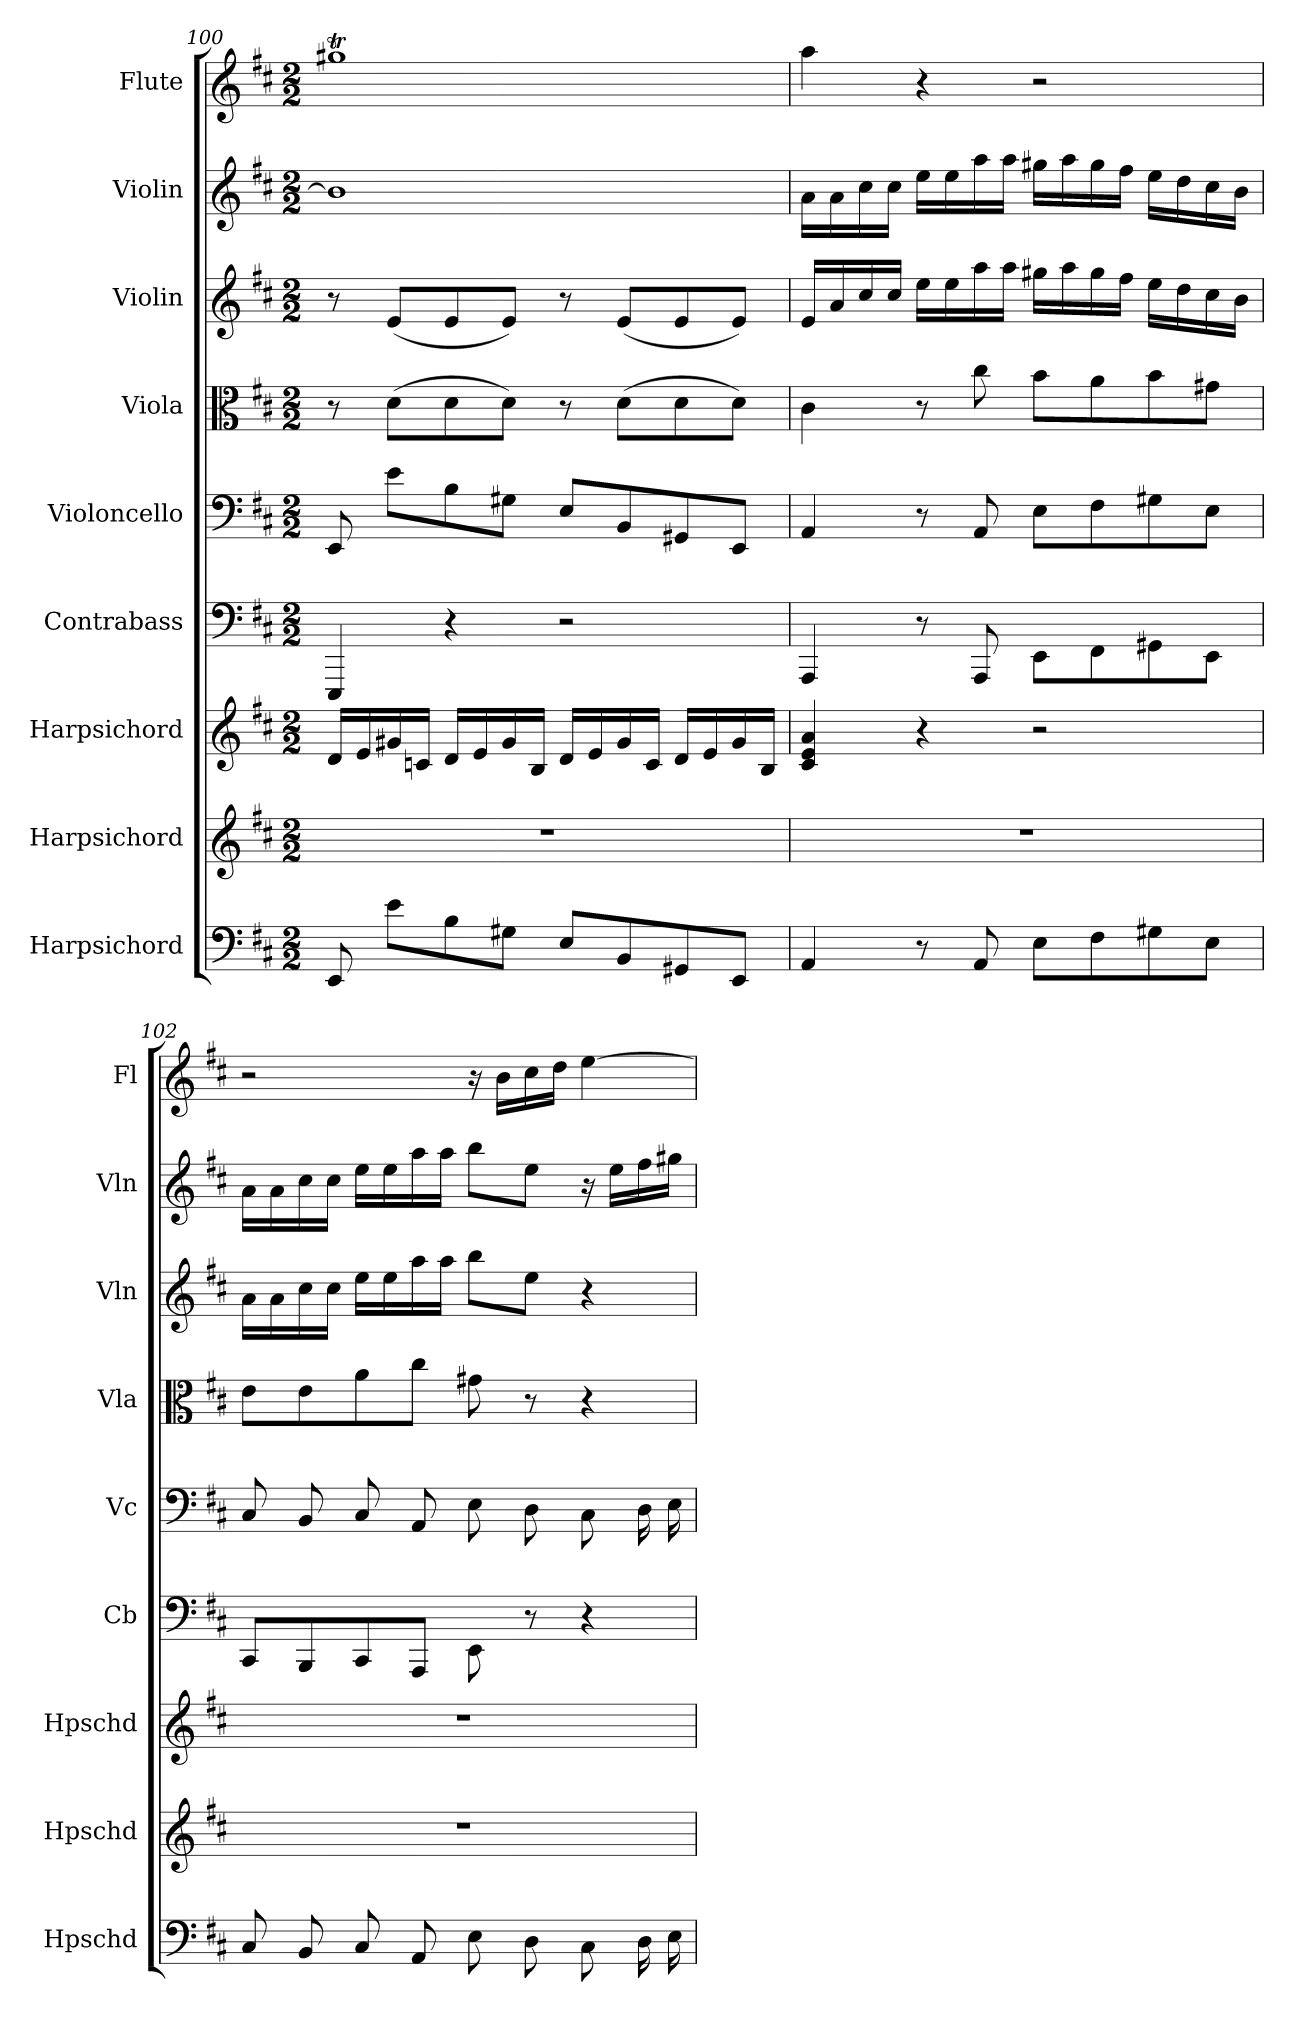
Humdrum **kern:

**kern	**kern	**kern	**kern	**kern	**kern	**kern	**kern	**kern
*part9	*part8	*part7	*part6	*part5	*part4	*part3	*part2	*part1
*staff9	*staff8	*staff7	*staff6	*staff5	*staff4	*staff3	*staff2	*staff1
*I"Harpsichord	*I"Harpsichord	*I"Harpsichord	*I"Contrabass	*I"Violoncello	*I"Viola	*I"Violin	*I"Violin	*I"Flute
*I'Hpschd	*I'Hpschd	*I'Hpschd	*I'Cb	*I'Vc	*I'Vla	*I'Vln	*I'Vln	*I'Fl
*clefF4	*clefG2	*clefG2	*clefF4	*clefF4	*clefC3	*clefG2	*clefG2	*clefG2
*k[f#c#]	*k[f#c#]	*k[f#c#]	*k[f#c#]	*k[f#c#]	*k[f#c#]	*k[f#c#]	*k[f#c#]	*k[f#c#]
*D:	*D:	*D:	*D:	*D:	*D:	*D:	*D:	*D:
*M2/2	*M2/2	*M2/2	*M2/2	*M2/2	*M2/2	*M2/2	*M2/2	*M2/2
=100	=100	=100	=100	=100	=100	=100	=100	=100
8EE/	1r	16d/LL	4EEE/	8EE/	8r	8r	1b\]	1gg#Xt\
.	.	16e/	.	.	.	.	.	.
8e\L	.	16g#X/	.	8e\L	(8d\L	(8e/L	.	.
.	.	16cn/JJ	.	.	.	.	.	.
8B\	.	16d/LL	4r	8B\	8d\	8e/	.	.
.	.	16e/	.	.	.	.	.	.
8G#X\J	.	16g#/	.	8G#X\J	8d\J)	8e/J)	.	.
.	.	16B/JJ	.	.	.	.	.	.
8E/L	.	16d/LL	2r	8E/L	8r	8r	.	.
.	.	16e/	.	.	.	.	.	.
8BB/	.	16g#/	.	8BB/	(8d\L	(8e/L	.	.
.	.	16c/JJ	.	.	.	.	.	.
8GG#X/	.	16d/LL	.	8GG#X/	8d\	8e/	.	.
.	.	16e/	.	.	.	.	.	.
8EE/J	.	16g#/	.	8EE/J	8d\J)	8e/J)	.	.
.	.	16B/JJ	.	.	.	.	.	.
=101	=101	=101	=101	=101	=101	=101	=101	=101
4AA/	1r	4c#/ 4e/ 4a/	4AAA/	4AA/	4c#\	16e/LL	16a\LL	4aa\
.	.	.	.	.	.	16a/	16a\	.
.	.	.	.	.	.	16cc#/	16cc#\	.
.	.	.	.	.	.	16cc#/JJ	16cc#\JJ	.
8r	.	4r	8r	8r	8r	16ee\LL	16ee\LL	4r
.	.	.	.	.	.	16ee\	16ee\	.
8AA/	.	.	8AAA/	8AA/	8cc#\	16aa\	16aa\	.
.	.	.	.	.	.	16aa\JJ	16aa\JJ	.
8E\L	.	2r	8EE\L	8E\L	8b\L	16gg#X\LL	16gg#X\LL	2r
.	.	.	.	.	.	16aa\	16aa\	.
8F#\	.	.	8FF#\	8F#\	8a\	16gg#\	16gg#\	.
.	.	.	.	.	.	16ff#\JJ	16ff#\JJ	.
8G#X\	.	.	8GG#X\	8G#X\	8b\	16ee\LL	16ee\LL	.
.	.	.	.	.	.	16dd\	16dd\	.
8E\J	.	.	8EE\J	8E\J	8g#X\J	16cc#\	16cc#\	.
.	.	.	.	.	.	16b\JJ	16b\JJ	.
=102	=102	=102	=102	=102	=102	=102	=102	=102
8C#/	1r	1r	8CC#/L	8C#/	8e\L	16a\LL	16a\LL	2r
.	.	.	.	.	.	16a\	16a\	.
8BB/	.	.	8BBB/	8BB/	8e\	16cc#\	16cc#\	.
.	.	.	.	.	.	16cc#\JJ	16cc#\JJ	.
8C#/	.	.	8CC#/	8C#/	8a\	16ee\LL	16ee\LL	.
.	.	.	.	.	.	16ee\	16ee\	.
8AA/	.	.	8AAA/J	8AA/	8cc#\J	16aa\	16aa\	.
.	.	.	.	.	.	16aa\JJ	16aa\JJ	.
8E\	.	.	8EE\	8E\	8g#X\	8bb\L	8bb\L	16r
.	.	.	.	.	.	.	.	16b\LL
8D\	.	.	8r	8D\	8r	8ee\J	8ee\J	16cc#\
.	.	.	.	.	.	.	.	16dd\JJ
8C#\	.	.	4r	8C#\	4r	4r	16r	[4ee\
.	.	.	.	.	.	.	16ee\LL	.
16D\	.	.	.	16D\	.	.	16ff#\	.
16E\	.	.	.	16E\	.	.	16gg#X\JJ	.
=	=	=	=	=	=	=	=	=
*-	*-	*-	*-	*-	*-	*-	*-	*-
